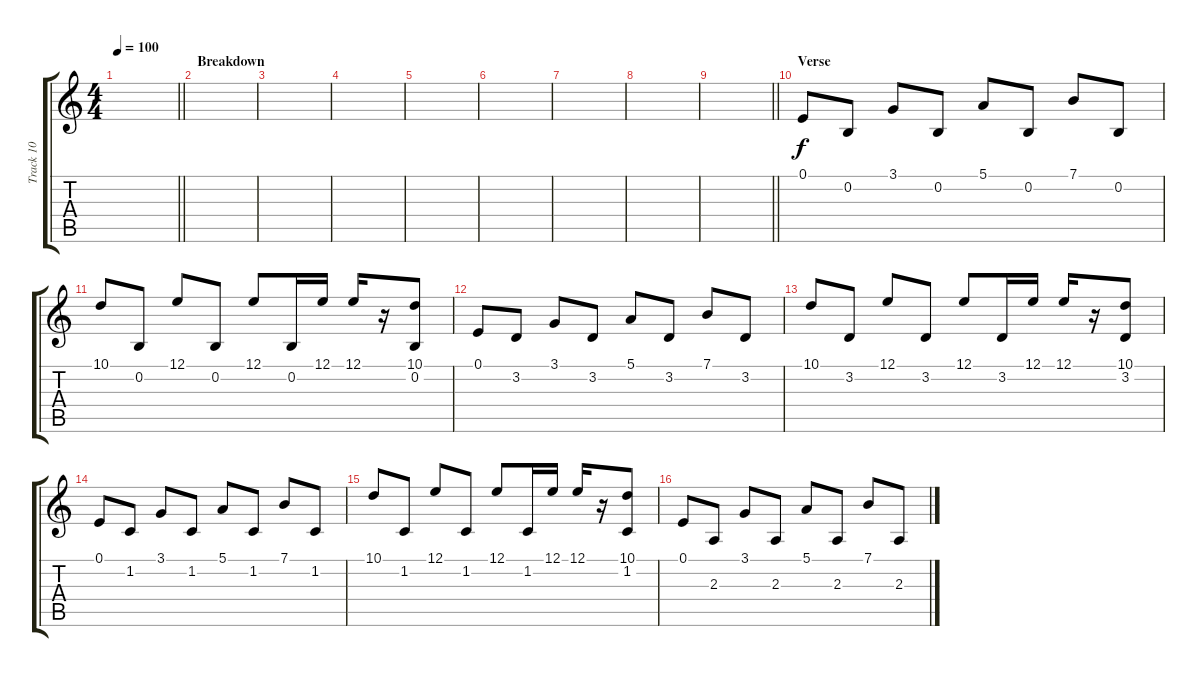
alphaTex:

\track ("Track 10" "Track 10") {instrument lead8bassandlead}
\staff {score tabs}
\tuning (E4 B3 G3 D3 A2 E2) {hide}
\ts (4 4)
\tempo 100
\clef g2
\barLineRight lightlight
\ks c
|
\section ("" "Breakdown")
|
|
|
|
|
|
|
\barLineRight lightlight
|
\section ("" "Verse")
0.1.8 0.2.8 3.1.8 0.2.8 5.1.8 0.2.8 7.1.8 0.2.8 |
10.1.8 0.2.8 12.1.8 0.2.8 12.1.8 0.2.16 12.1.16 12.1.16 r.16 (10.1 0.2).8 |
0.1.8 3.2.8 3.1.8 3.2.8 5.1.8 3.2.8 7.1.8 3.2.8 |
10.1.8 3.2.8 12.1.8 3.2.8 12.1.8 3.2.16 12.1.16 12.1.16 r.16 (10.1 3.2).8 |
0.1.8 1.2.8 3.1.8 1.2.8 5.1.8 1.2.8 7.1.8 1.2.8 |
10.1.8 1.2.8 12.1.8 1.2.8 12.1.8 1.2.16 12.1.16 12.1.16 r.16 (10.1 1.2).8 |
0.1.8 2.3.8 3.1.8 2.3.8 5.1.8 2.3.8 7.1.8 2.3.8
